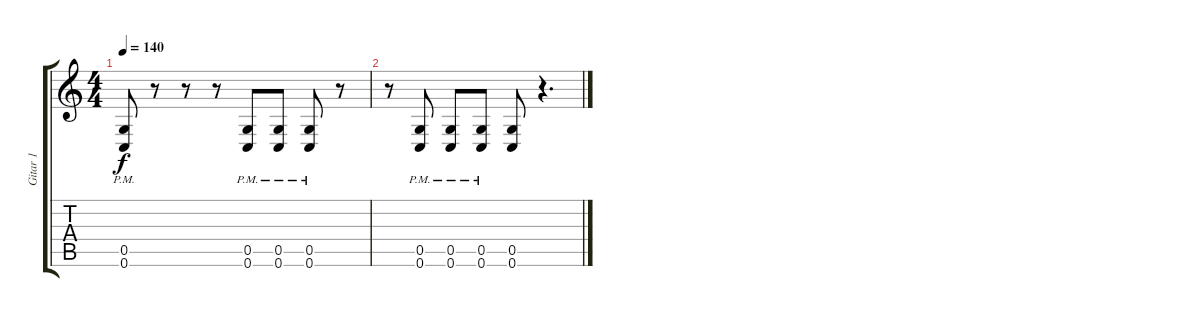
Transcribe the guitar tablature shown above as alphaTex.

\track ("Gitar 1" "Gitar 1") {instrument distortionguitar}
\staff {score tabs}
\tuning (D4 A3 F3 C3 G2 C2) {hide}
\ts (4 4)
\tempo 140
\clef g2
\ks c
(0.5{pm} 0.6{pm}).8{dy f} r.8 r.8 r.8 (0.5{pm} 0.6{pm}).8 (0.5{pm} 0.6{pm}).8 (0.5{pm} 0.6{pm}).8 r.8 |
r.8 (0.5{pm} 0.6{pm}).8 (0.5{pm} 0.6{pm}).8 (0.5{pm} 0.6{pm}).8 (0.5 0.6).8 r.4{d}
